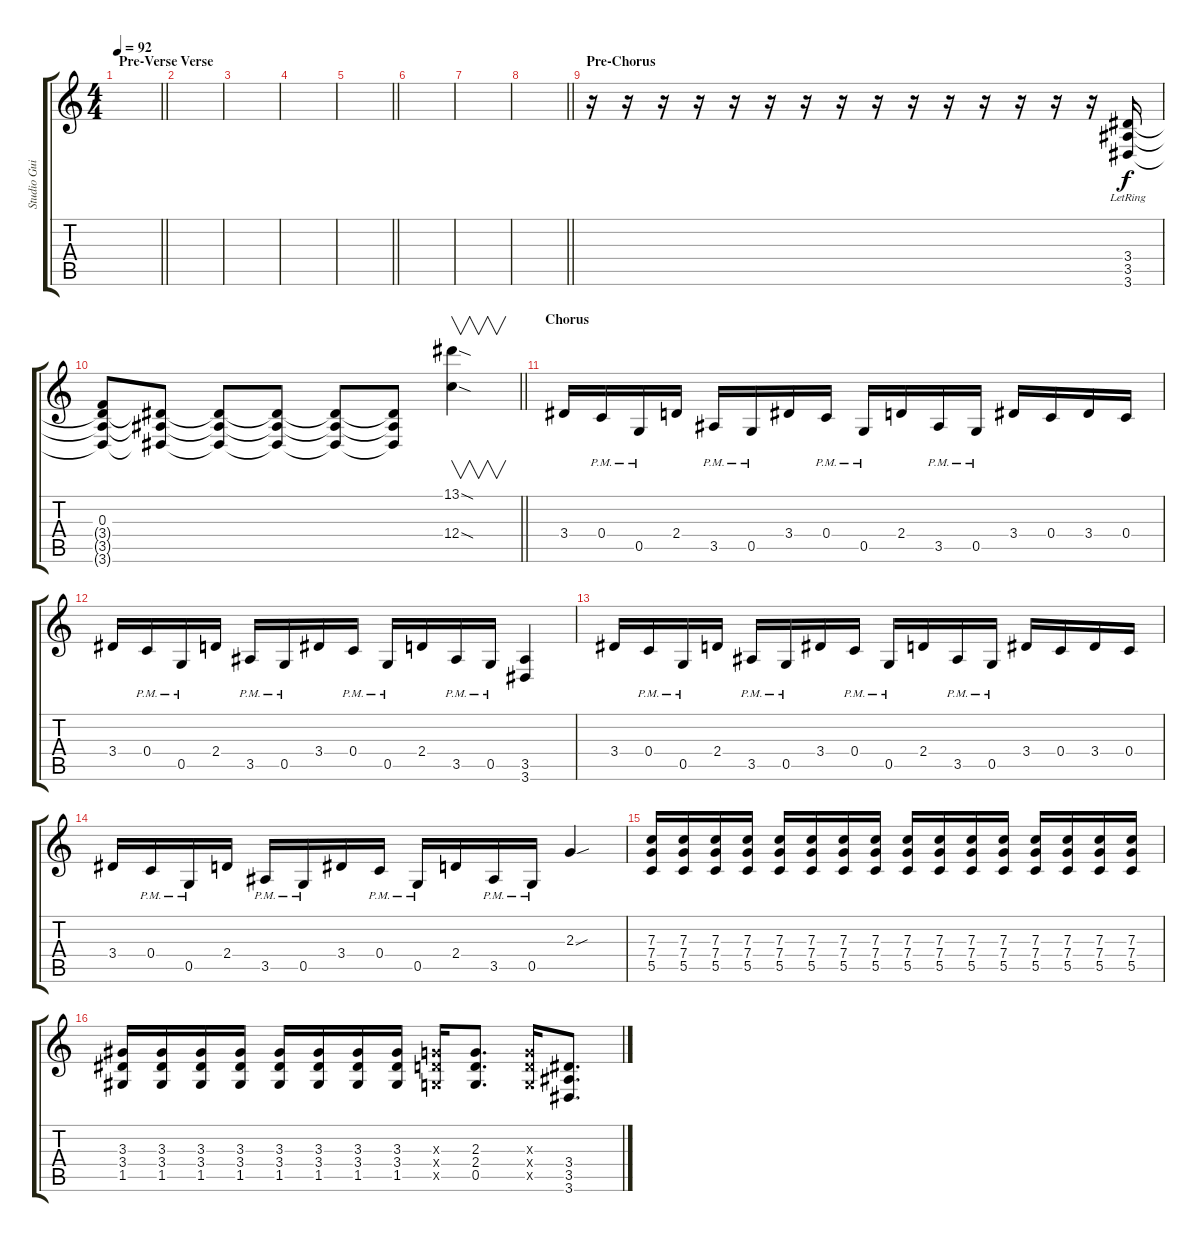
\track ("Studio Guitar I" "Studio Gui") {solo instrument distortionguitar}
\staff {score tabs}
\tuning (D4 A3 F3 C3 G2 C2) {hide}
\ts (4 4)
\section ("" "Pre-Verse")
\tempo 92
\clef g2
\barLineRight lightlight
\ks c
|
\section ("" "Verse")
|
|
|
\barLineRight lightlight
|
|
|
\barLineRight lightlight
|
\section ("" "Pre-Chorus")
r.16 r.16 r.16 r.16 r.16 r.16 r.16 r.16 r.16 r.16 r.16 r.16 r.16 r.16 r.16 (3.4{lr} 3.5 3.6).16 |
\barLineRight lightlight
(0.3 3.4{t} 3.5{t} 3.6{t}).8 (3.4{t} 3.5{t} 3.6{t}).8 (3.4{t} 3.5{t} 3.6{t}).8 (3.4{t} 3.5{t} 3.6{t}).8 (3.4{t} 3.5{t} 3.6{t}).8 (3.4{t} 3.5{t} 3.6{t}).8 (13.1{sod} 12.4{sod}).4{v volume 10} |
\section ("" "Chorus")
3.4.16{volume 16 instrument distortionguitar} 0.4{pm}.16 0.5{pm}.16 2.4.16 3.5{pm}.16 0.5{pm}.16 3.4.16 0.4{pm}.16 0.5{pm}.16 2.4.16 3.5{pm}.16 0.5{pm}.16 3.4.16 0.4.16 3.4.16 0.4.16 |
3.4.16 0.4{pm}.16 0.5{pm}.16 2.4.16 3.5{pm}.16 0.5{pm}.16 3.4.16 0.4{pm}.16 0.5{pm}.16 2.4.16 3.5{pm}.16 0.5{pm}.16 (3.5 3.6).4 |
3.4.16 0.4{pm}.16 0.5{pm}.16 2.4.16 3.5{pm}.16 0.5{pm}.16 3.4.16 0.4{pm}.16 0.5{pm}.16 2.4.16 3.5{pm}.16 0.5{pm}.16 3.4.16 0.4.16 3.4.16 0.4.16 |
3.4.16 0.4{pm}.16 0.5{pm}.16 2.4.16 3.5{pm}.16 0.5{pm}.16 3.4.16 0.4{pm}.16 0.5{pm}.16 2.4.16 3.5{pm}.16 0.5{pm}.16 2.3{sou}.4 |
(7.3 7.4 5.5).16 (7.3 7.4 5.5).16 (7.3 7.4 5.5).16 (7.3 7.4 5.5).16 (7.3 7.4 5.5).16 (7.3 7.4 5.5).16 (7.3 7.4 5.5).16 (7.3 7.4 5.5).16 (7.3 7.4 5.5).16 (7.3 7.4 5.5).16 (7.3 7.4 5.5).16 (7.3 7.4 5.5).16 (7.3 7.4 5.5).16 (7.3 7.4 5.5).16 (7.3 7.4 5.5).16 (7.3 7.4 5.5).16 |
(3.3 3.4 1.5).16 (3.3 3.4 1.5).16 (3.3 3.4 1.5).16 (3.3 3.4 1.5).16 (3.3 3.4 1.5).16 (3.3 3.4 1.5).16 (3.3 3.4 1.5).16 (3.3 3.4 1.5).16 (2.3{x} 2.4{x} 0.5{x}).16 (2.3 2.4 0.5).8{d} (2.3{x} 2.4{x} 0.5{x}).16 (3.4 3.5 3.6).8{d}
